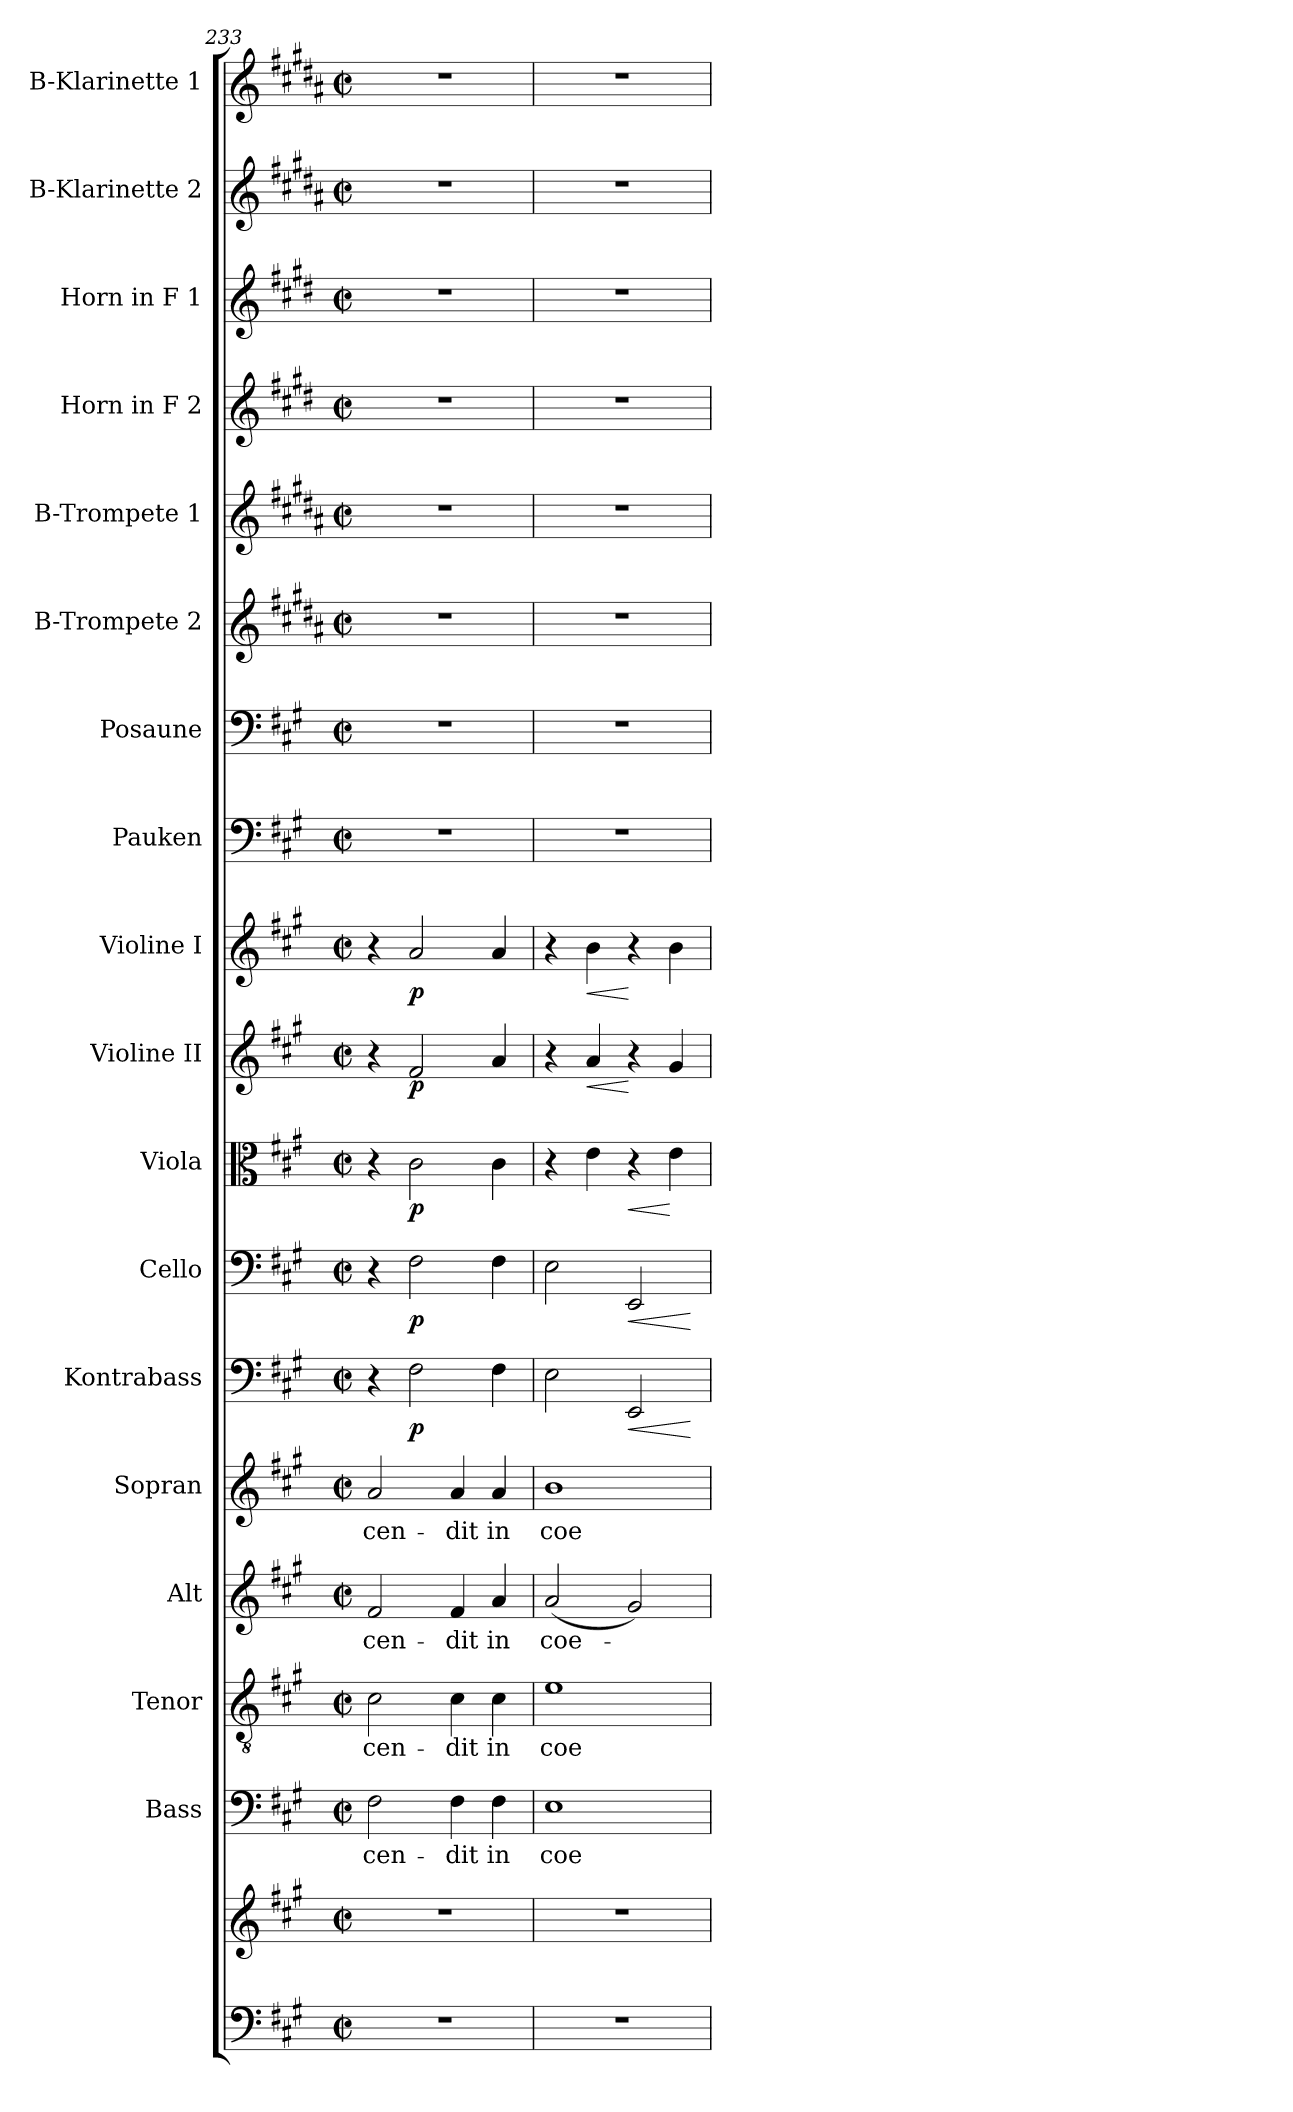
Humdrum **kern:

**kern	**kern	**kern	**text	**kern	**text	**kern	**text	**kern	**text	**kern	**dynam	**kern	**dynam	**kern	**dynam	**kern	**dynam	**kern	**dynam	**kern	**kern	**kern	**kern	**kern	**kern	**kern	**kern
*part18	*part18	*part17	*part17	*part16	*part16	*part15	*part15	*part14	*part14	*part13	*part13	*part12	*part12	*part11	*part11	*part10	*part10	*part9	*part9	*part8	*part7	*part6	*part5	*part4	*part3	*part2	*part1
*staff19	*staff18	*staff17	*staff17	*staff16	*staff16	*staff15	*staff15	*staff14	*staff14	*staff13	*staff13	*staff12	*staff12	*staff11	*staff11	*staff10	*staff10	*staff9	*staff9	*staff8	*staff7	*staff6	*staff5	*staff4	*staff3	*staff2	*staff1
*	*	*I"Bass	*	*I"Tenor	*	*I"Alt	*	*I"Sopran	*	*I"Kontrabass	*	*I"Cello	*	*I"Viola	*	*I"Violine II	*	*I"Violine I	*	*I"Pauken	*I"Posaune	*I"B-Trompete 2	*I"B-Trompete 1	*I"Horn in F 2	*I"Horn in F 1	*I"B-Klarinette 2	*I"B-Klarinette 1
*	*	*I'B.	*	*I'T.	*	*I'A.	*	*I'S.	*	*I'Kb.	*	*	*	*I'Vla.	*	*I'Vl. II	*	*I'Vl. I	*	*I'Pk.	*I'Pos.	*I'B Trp. 2	*I'B Trp. 1	*	*	*I'B Kl. 2	*I'B Kl. 1
*clefF4	*clefG2	*clefF4	*	*clefGv2	*	*clefG2	*	*clefG2	*	*clefF4	*	*clefF4	*	*clefC3	*	*clefG2	*	*clefG2	*	*clefF4	*clefF4	*clefG2	*clefG2	*clefG2	*clefG2	*clefG2	*clefG2
*	*	*	*	*	*	*	*	*	*	*ITrd7c12	*	*	*	*	*	*	*	*	*	*	*	*ITrd1c2	*ITrd1c2	*ITrd4c7	*ITrd4c7	*ITrd1c2	*ITrd1c2
*k[f#c#g#]	*k[f#c#g#]	*k[f#c#g#]	*	*k[f#c#g#]	*	*k[f#c#g#]	*	*k[f#c#g#]	*	*k[f#c#g#]	*	*k[f#c#g#]	*	*k[f#c#g#]	*	*k[f#c#g#]	*	*k[f#c#g#]	*	*k[f#c#g#]	*k[f#c#g#]	*k[f#c#g#]	*k[f#c#g#]	*k[f#c#g#]	*k[f#c#g#]	*k[f#c#g#]	*k[f#c#g#]
*A:	*A:	*A:	*	*A:	*	*A:	*	*A:	*	*A:	*	*A:	*	*A:	*	*A:	*	*A:	*	*A:	*A:	*A:	*A:	*A:	*A:	*A:	*A:
*M2/2	*M2/2	*M2/2	*	*M2/2	*	*M2/2	*	*M2/2	*	*M2/2	*	*M2/2	*	*M2/2	*	*M2/2	*	*M2/2	*	*M2/2	*M2/2	*M2/2	*M2/2	*M2/2	*M2/2	*M2/2	*M2/2
*met(c|)	*met(c|)	*met(c|)	*	*met(c|)	*	*met(c|)	*	*met(c|)	*	*met(c|)	*	*met(c|)	*	*met(c|)	*	*met(c|)	*	*met(c|)	*	*met(c|)	*met(c|)	*met(c|)	*met(c|)	*met(c|)	*met(c|)	*met(c|)	*met(c|)
=233	=233	=233	=233	=233	=233	=233	=233	=233	=233	=233	=233	=233	=233	=233	=233	=233	=233	=233	=233	=233	=233	=233	=233	=233	=233	=233	=233
!	!	!	!LO:LY:b	!	!LO:LY:b	!	!LO:LY:b	!	!LO:LY:b	!	!	!	!	!	!	!	!	!	!	!	!	!	!	!	!	!	!
1r	1r	2F#\	-cen-	2c#\	-cen-	2f#/	-cen-	2a/	-cen-	4r	.	4r	.	4r	.	4r	.	4r	.	1r	1r	1r	1r	1r	1r	1r	1r
!	!	!	!	!	!	!	!	!	!	!	!LO:DY:b	!	!LO:DY:b	!	!LO:DY:b	!	!LO:DY:b	!	!LO:DY:b	!	!	!	!	!	!	!	!
.	.	.	.	.	.	.	.	.	.	2FF#\	p	2F#\	p	2c#\	p	2f#/	p	2a/	p	.	.	.	.	.	.	.	.
!	!	!	!LO:LY:b	!	!LO:LY:b	!	!LO:LY:b	!	!LO:LY:b	!	!	!	!	!	!	!	!	!	!	!	!	!	!	!	!	!	!
.	.	4F#\	-dit	4c#\	-dit	4f#/	-dit	4a/	-dit	.	.	.	.	.	.	.	.	.	.	.	.	.	.	.	.	.	.
!	!	!	!LO:LY:b	!	!LO:LY:b	!	!LO:LY:b	!	!LO:LY:b	!	!	!	!	!	!	!	!	!	!	!	!	!	!	!	!	!	!
.	.	4F#\	in	4c#\	in	4a/	in	4a/	in	4FF#\	.	4F#\	.	4c#\	.	4a/	.	4a/	.	.	.	.	.	.	.	.	.
=234	=234	=234	=234	=234	=234	=234	=234	=234	=234	=234	=234	=234	=234	=234	=234	=234	=234	=234	=234	=234	=234	=234	=234	=234	=234	=234	=234
!	!	!	!LO:LY:b	!	!LO:LY:b	!	!LO:LY:b	!	!LO:LY:b	!	!	!	!	!	!	!	!	!	!	!	!	!	!	!	!	!	!
1r	1r	1E	coe-	1e	coe-	(<2a/	coe-	1b	coe-	2EE\	.	2E\	.	4r	.	4r	.	4r	.	1r	1r	1r	1r	1r	1r	1r	1r
!	!	!	!	!	!	!	!	!	!	!	!	!	!	!	!	!	!LO:HP:b	!	!LO:HP:b	!	!	!	!	!	!	!	!
.	.	.	.	.	.	.	.	.	.	.	.	.	.	4e\	.	4a/	<	4b\	<	.	.	.	.	.	.	.	.
!	!	!	!	!	!	!	!	!	!	!	!LO:HP:b	!	!LO:HP:b	!	!LO:HP:b	!	!	!	!	!	!	!	!	!	!	!	!
.	.	.	.	.	.	2g#/)	.	.	.	2EEE/	<	2EE/	<	4r	<	4r	[	4r	[	.	.	.	.	.	.	.	.
.	.	.	.	.	.	.	.	.	.	.	.	.	.	4e\	[	4g#/	.	4b\	.	.	.	.	.	.	.	.	.
.	.	.	.	.	.	.	.	.	.	.	[	.	[	.	.	.	.	.	.	.	.	.	.	.	.	.	.
=	=	=	=	=	=	=	=	=	=	=	=	=	=	=	=	=	=	=	=	=	=	=	=	=	=	=	=
*-	*-	*-	*-	*-	*-	*-	*-	*-	*-	*-	*-	*-	*-	*-	*-	*-	*-	*-	*-	*-	*-	*-	*-	*-	*-	*-	*-
